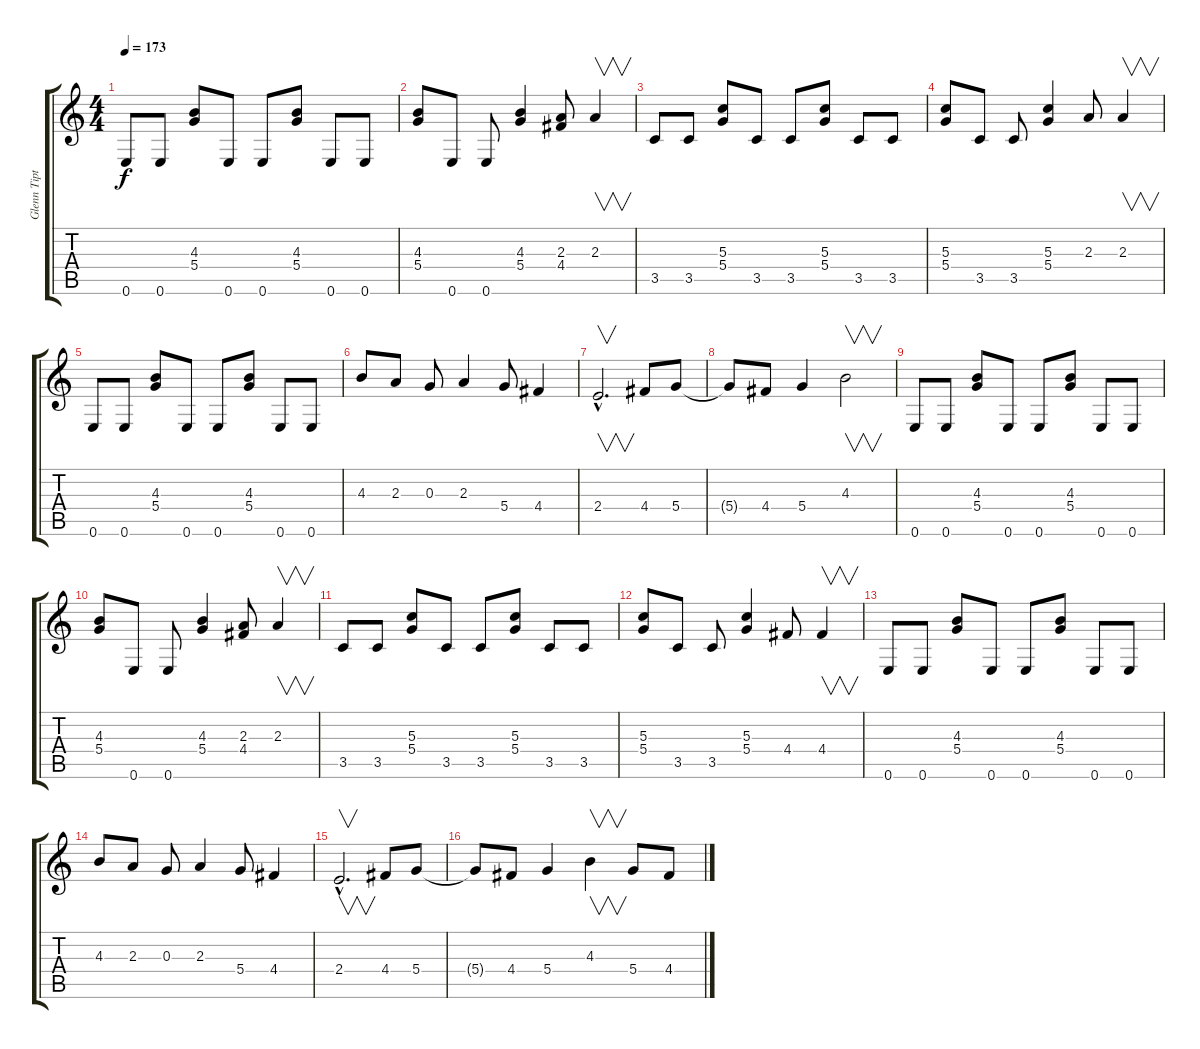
\track ("Glenn Tipton" "Glenn Tipt") {instrument overdrivenguitar}
\staff {score tabs}
\tuning (E4 B3 G3 D3 A2 E2) {hide}
\ts (4 4)
\tempo 173
\clef g2
\ks c
0.6.8{dy f} 0.6.8 (4.3 5.4).8 0.6.8 0.6.8 (4.3 5.4).8 0.6.8 0.6.8 |
(4.3 5.4).8 0.6.8 0.6.8 (4.3 5.4).4 (2.3 4.4).8 2.3.4{v} |
3.5.8 3.5.8 (5.3 5.4).8 3.5.8 3.5.8 (5.3 5.4).8 3.5.8 3.5.8 |
(5.3 5.4).8 3.5.8 3.5.8 (5.3 5.4).4 2.3.8 2.3.4{v} |
0.6.8 0.6.8 (4.3 5.4).8 0.6.8 0.6.8 (4.3 5.4).8 0.6.8 0.6.8 |
4.3.8 2.3.8 0.3.8 2.3.4 5.4.8 4.4.4 |
2.4{hac}.2{v d} 4.4.8 5.4.8 |
5.4{t}.8 4.4.8 5.4.4 4.3.2{v} |
0.6.8 0.6.8 (4.3 5.4).8 0.6.8 0.6.8 (4.3 5.4).8 0.6.8 0.6.8 |
(4.3 5.4).8 0.6.8 0.6.8 (4.3 5.4).4 (2.3 4.4).8 2.3.4{v} |
3.5.8 3.5.8 (5.3 5.4).8 3.5.8 3.5.8 (5.3 5.4).8 3.5.8 3.5.8 |
(5.3 5.4).8 3.5.8 3.5.8 (5.3 5.4).4 4.4.8 4.4.4{v} |
0.6.8 0.6.8 (4.3 5.4).8 0.6.8 0.6.8 (4.3 5.4).8 0.6.8 0.6.8 |
4.3.8 2.3.8 0.3.8 2.3.4 5.4.8 4.4.4 |
2.4{hac}.2{v d} 4.4.8 5.4.8 |
5.4{t}.8 4.4.8 5.4.4 4.3.4{v} 5.4.8 4.4.8
